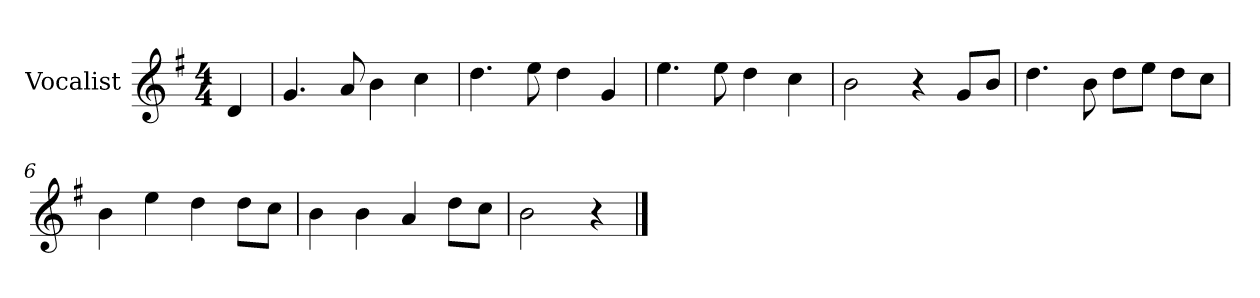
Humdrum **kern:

**kern
*part1
*staff1
*I"Vocalist
*k[f#]
*G:
*M4/4
=
4d
=1
4.g
8a
4b
4cc
=2
4.dd
8ee
4dd
4g
=3
4.ee
8ee
4dd
4cc
=4
2b
4r
8gL
8bJ
=5
4.dd
8b
8ddL
8eeJ
8ddL
8ccJ
=6
4b
4ee
4dd
8ddL
8ccJ
=7
4b
4b
4a
8ddL
8ccJ
=8
2b
4r
==
*-
